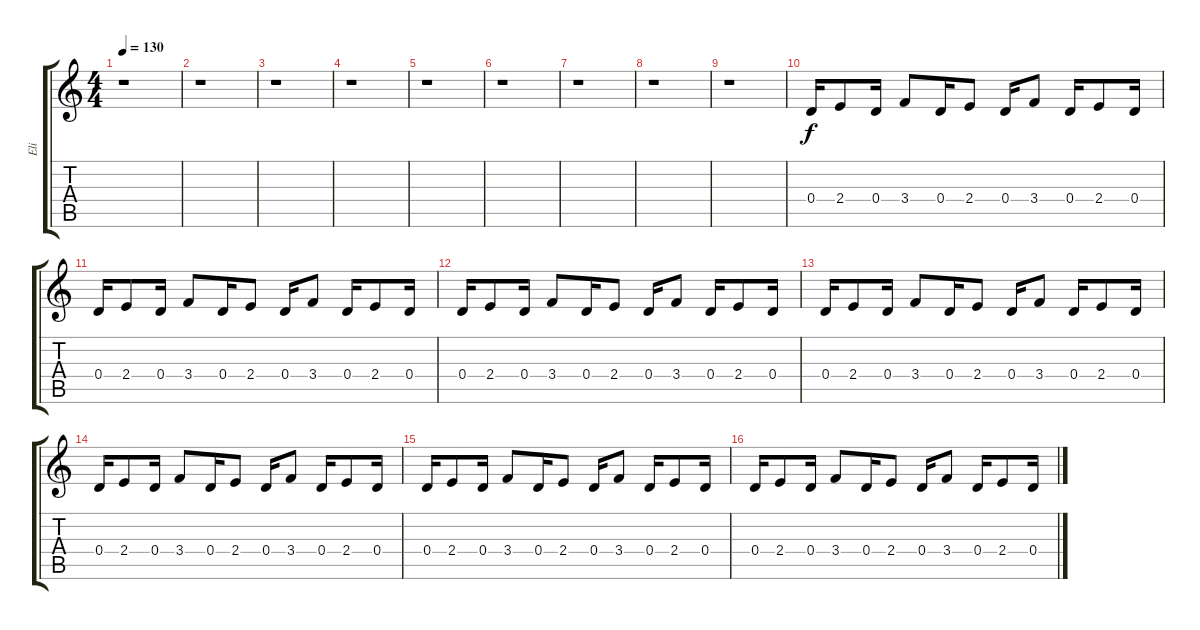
\track ("Eli" "Eli") {instrument distortionguitar}
\staff {score tabs}
\tuning (E4 B3 G3 D3 A2 E2) {hide}
\ts (4 4)
\tempo 130
\clef g2
\ks c
r.1{dy f} |
r.1 |
r.1 |
r.1 |
r.1 |
r.1 |
r.1 |
r.1 |
r.1 |
0.4.16{volume 12} 2.4.8 0.4.16 3.4.8 0.4.16 2.4.8 0.4.16 3.4.8 0.4.16 2.4.8 0.4.16 |
0.4.16{volume 12} 2.4.8 0.4.16 3.4.8 0.4.16 2.4.8 0.4.16 3.4.8 0.4.16 2.4.8 0.4.16 |
0.4.16{volume 12} 2.4.8 0.4.16 3.4.8 0.4.16 2.4.8 0.4.16 3.4.8 0.4.16 2.4.8 0.4.16 |
0.4.16{volume 12} 2.4.8 0.4.16 3.4.8 0.4.16 2.4.8 0.4.16 3.4.8 0.4.16 2.4.8 0.4.16 |
0.4.16{volume 9} 2.4.8 0.4.16 3.4.8 0.4.16 2.4.8 0.4.16 3.4.8 0.4.16 2.4.8 0.4.16 |
0.4.16{volume 9} 2.4.8 0.4.16 3.4.8 0.4.16 2.4.8 0.4.16 3.4.8 0.4.16 2.4.8 0.4.16 |
0.4.16{volume 9} 2.4.8 0.4.16 3.4.8 0.4.16 2.4.8 0.4.16 3.4.8 0.4.16 2.4.8 0.4.16
